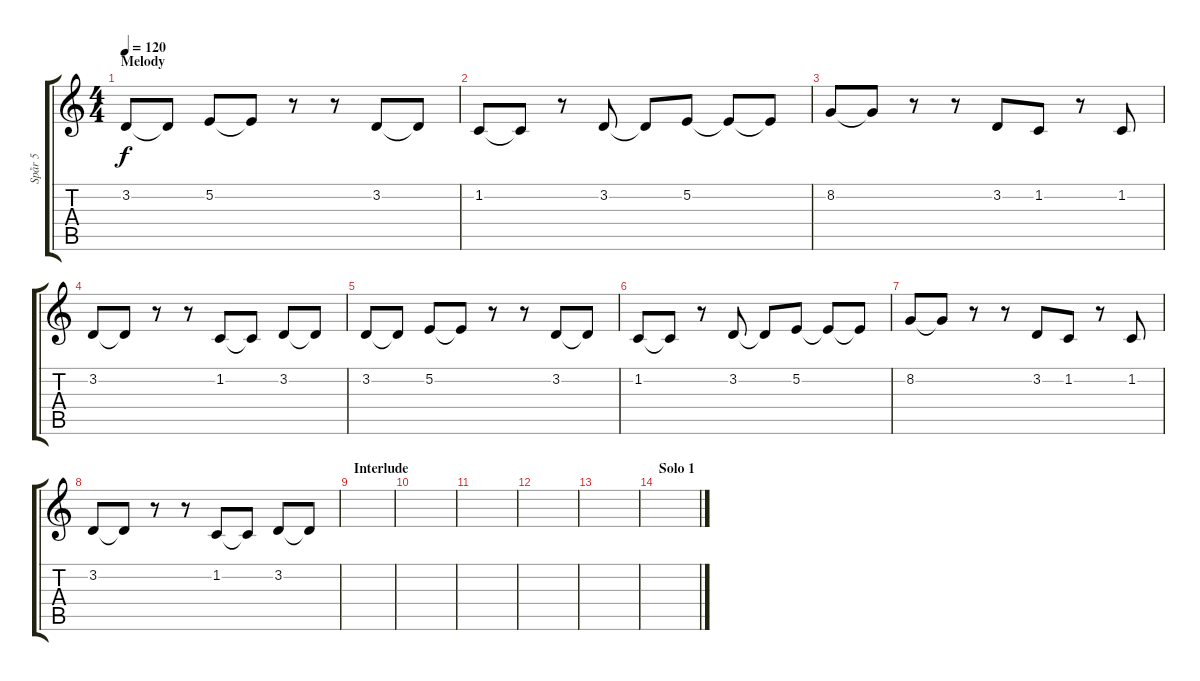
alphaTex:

\track ("Spår 5" "Spår 5") {instrument clarinet}
\staff {score tabs}
\tuning (E4 B3 G3 D3 A2 E2) {hide}
\ts (4 4)
\section ("" "Melody")
\tempo 120
\clef g2
\ks c
3.2.8{dy f} 3.2{t}.8 5.2.8 5.2{t}.8 r.8 r.8 3.2.8 3.2{t}.8 |
1.2.8 1.2{t}.8 r.8 3.2.8 3.2{t}.8 5.2.8 5.2{t}.8 5.2{t}.8 |
8.2.8 8.2{t}.8 r.8 r.8 3.2.8 1.2.8 r.8 1.2.8 |
3.2.8 3.2{t}.8 r.8 r.8 1.2.8 1.2{t}.8 3.2.8 3.2{t}.8 |
3.2.8 3.2{t}.8 5.2.8 5.2{t}.8 r.8 r.8 3.2.8 3.2{t}.8 |
1.2.8 1.2{t}.8 r.8 3.2.8 3.2{t}.8 5.2.8 5.2{t}.8 5.2{t}.8 |
8.2.8 8.2{t}.8 r.8 r.8 3.2.8 1.2.8 r.8 1.2.8 |
3.2.8 3.2{t}.8 r.8 r.8 1.2.8 1.2{t}.8 3.2.8 3.2{t}.8 |
\section ("" "Interlude")
|
|
|
|
|
\section ("" "Solo 1")
